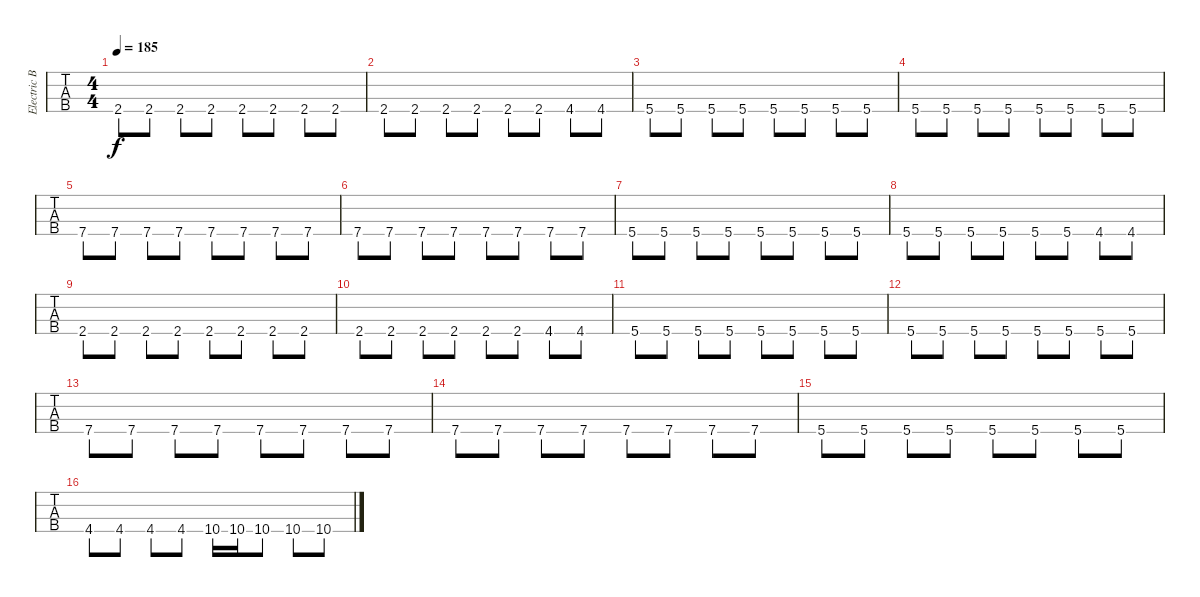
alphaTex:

\track ("Electric Bass" "Electric B") {instrument electricbassfinger}
\staff {tabs}
\tuning (G2 D2 A1 D1) {hide}
\ts (4 4)
\tempo 185
\clef f4
\ks c
2.4.8{dy f} 2.4.8 2.4.8 2.4.8 2.4.8 2.4.8 2.4.8 2.4.8 |
2.4.8 2.4.8 2.4.8 2.4.8 2.4.8 2.4.8 4.4.8 4.4.8 |
5.4.8 5.4.8 5.4.8 5.4.8 5.4.8 5.4.8 5.4.8 5.4.8 |
5.4.8 5.4.8 5.4.8 5.4.8 5.4.8 5.4.8 5.4.8 5.4.8 |
7.4.8 7.4.8 7.4.8 7.4.8 7.4.8 7.4.8 7.4.8 7.4.8 |
7.4.8 7.4.8 7.4.8 7.4.8 7.4.8 7.4.8 7.4.8 7.4.8 |
5.4.8 5.4.8 5.4.8 5.4.8 5.4.8 5.4.8 5.4.8 5.4.8 |
5.4.8 5.4.8 5.4.8 5.4.8 5.4.8 5.4.8 4.4.8 4.4.8 |
2.4.8 2.4.8 2.4.8 2.4.8 2.4.8 2.4.8 2.4.8 2.4.8 |
2.4.8 2.4.8 2.4.8 2.4.8 2.4.8 2.4.8 4.4.8 4.4.8 |
5.4.8 5.4.8 5.4.8 5.4.8 5.4.8 5.4.8 5.4.8 5.4.8 |
5.4.8 5.4.8 5.4.8 5.4.8 5.4.8 5.4.8 5.4.8 5.4.8 |
7.4.8 7.4.8 7.4.8 7.4.8 7.4.8 7.4.8 7.4.8 7.4.8 |
7.4.8 7.4.8 7.4.8 7.4.8 7.4.8 7.4.8 7.4.8 7.4.8 |
5.4.8 5.4.8 5.4.8 5.4.8 5.4.8 5.4.8 5.4.8 5.4.8 |
4.4.8 4.4.8 4.4.8 4.4.8 10.4.16 10.4.16 10.4.8 10.4.8 10.4.8
